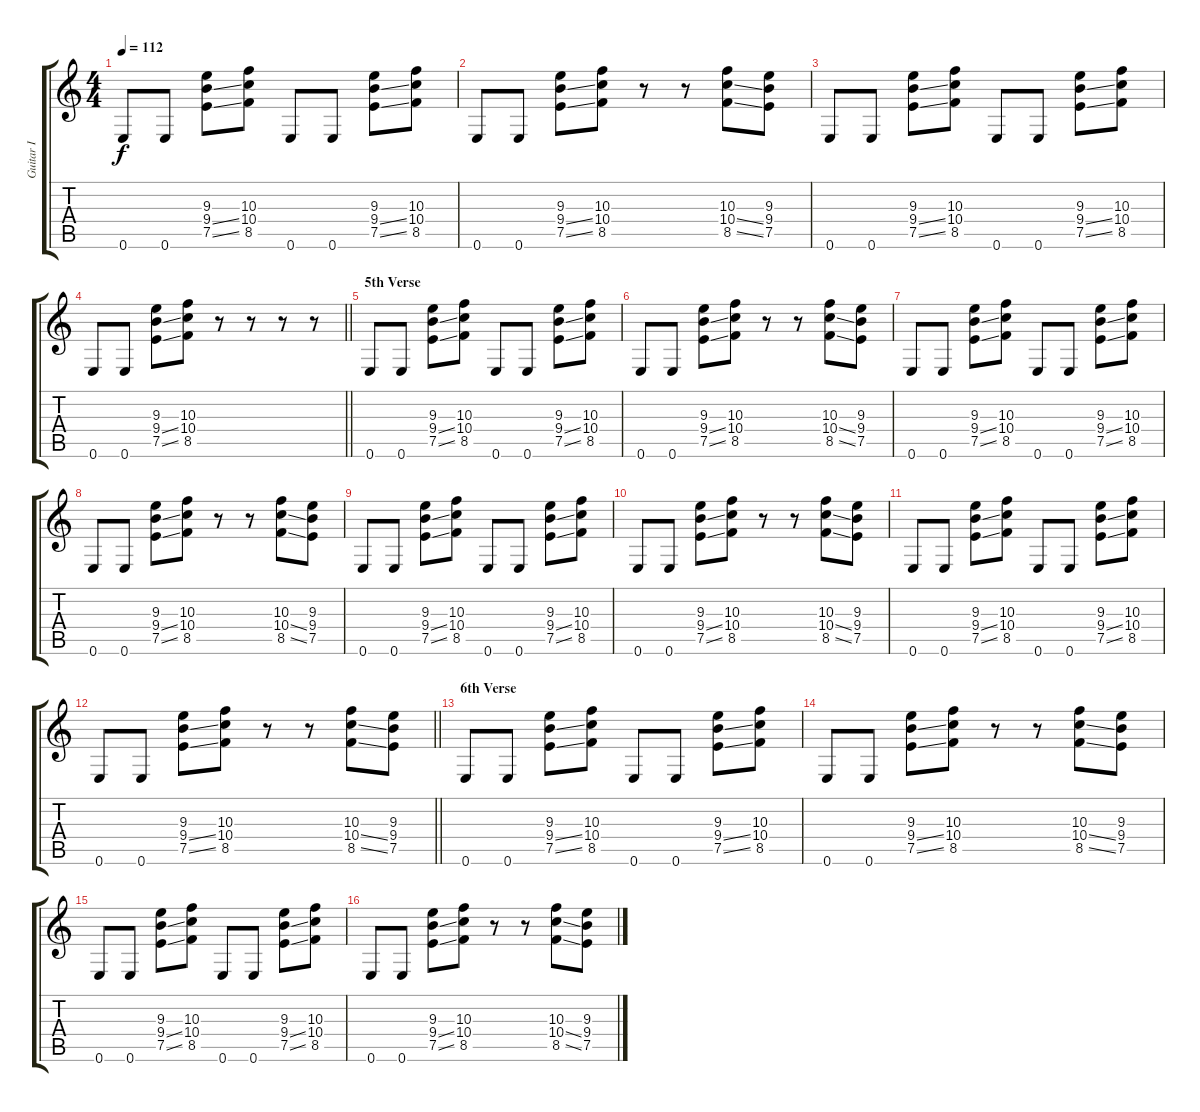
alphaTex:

\track ("Guitar I" "Guitar I") {instrument distortionguitar}
\staff {score tabs}
\tuning (E4 B3 G3 D3 A2 E2) {hide}
\ts (4 4)
\tempo 112
\clef g2
\ks c
0.6.8{dy f} 0.6.8 (9.3 9.4{ss} 7.5{ss}).8 (10.3 10.4 8.5).8 0.6.8 0.6.8 (9.3 9.4{ss} 7.5{ss}).8 (10.3 10.4 8.5).8 |
0.6.8 0.6.8 (9.3 9.4{ss} 7.5{ss}).8 (10.3 10.4 8.5).8 r.8 r.8 (10.3 10.4{ss} 8.5{ss}).8 (9.3 9.4 7.5).8 |
0.6.8 0.6.8 (9.3 9.4{ss} 7.5{ss}).8 (10.3 10.4 8.5).8 0.6.8 0.6.8 (9.3 9.4{ss} 7.5{ss}).8 (10.3 10.4 8.5).8 |
\barLineRight lightlight
0.6.8 0.6.8 (9.3 9.4{ss} 7.5{ss}).8 (10.3 10.4 8.5).8 r.8 r.8 r.8 r.8 |
\section ("" "5th Verse")
0.6.8 0.6.8 (9.3 9.4{ss} 7.5{ss}).8 (10.3 10.4 8.5).8 0.6.8 0.6.8 (9.3 9.4{ss} 7.5{ss}).8 (10.3 10.4 8.5).8 |
0.6.8 0.6.8 (9.3 9.4{ss} 7.5{ss}).8 (10.3 10.4 8.5).8 r.8 r.8 (10.3 10.4{ss} 8.5{ss}).8 (9.3 9.4 7.5).8 |
0.6.8 0.6.8 (9.3 9.4{ss} 7.5{ss}).8 (10.3 10.4 8.5).8 0.6.8 0.6.8 (9.3 9.4{ss} 7.5{ss}).8 (10.3 10.4 8.5).8 |
0.6.8 0.6.8 (9.3 9.4{ss} 7.5{ss}).8 (10.3 10.4 8.5).8 r.8 r.8 (10.3 10.4{ss} 8.5{ss}).8 (9.3 9.4 7.5).8 |
0.6.8 0.6.8 (9.3 9.4{ss} 7.5{ss}).8 (10.3 10.4 8.5).8 0.6.8 0.6.8 (9.3 9.4{ss} 7.5{ss}).8 (10.3 10.4 8.5).8 |
0.6.8 0.6.8 (9.3 9.4{ss} 7.5{ss}).8 (10.3 10.4 8.5).8 r.8 r.8 (10.3 10.4{ss} 8.5{ss}).8 (9.3 9.4 7.5).8 |
0.6.8 0.6.8 (9.3 9.4{ss} 7.5{ss}).8 (10.3 10.4 8.5).8 0.6.8 0.6.8 (9.3 9.4{ss} 7.5{ss}).8 (10.3 10.4 8.5).8 |
\barLineRight lightlight
0.6.8 0.6.8 (9.3 9.4{ss} 7.5{ss}).8 (10.3 10.4 8.5).8 r.8 r.8 (10.3 10.4{ss} 8.5{ss}).8 (9.3 9.4 7.5).8 |
\section ("" "6th Verse")
0.6.8 0.6.8 (9.3 9.4{ss} 7.5{ss}).8 (10.3 10.4 8.5).8 0.6.8 0.6.8 (9.3 9.4{ss} 7.5{ss}).8 (10.3 10.4 8.5).8 |
0.6.8 0.6.8 (9.3 9.4{ss} 7.5{ss}).8 (10.3 10.4 8.5).8 r.8 r.8 (10.3 10.4{ss} 8.5{ss}).8 (9.3 9.4 7.5).8 |
0.6.8 0.6.8 (9.3 9.4{ss} 7.5{ss}).8 (10.3 10.4 8.5).8 0.6.8 0.6.8 (9.3 9.4{ss} 7.5{ss}).8 (10.3 10.4 8.5).8 |
0.6.8 0.6.8 (9.3 9.4{ss} 7.5{ss}).8 (10.3 10.4 8.5).8 r.8 r.8 (10.3 10.4{ss} 8.5{ss}).8 (9.3 9.4 7.5).8
